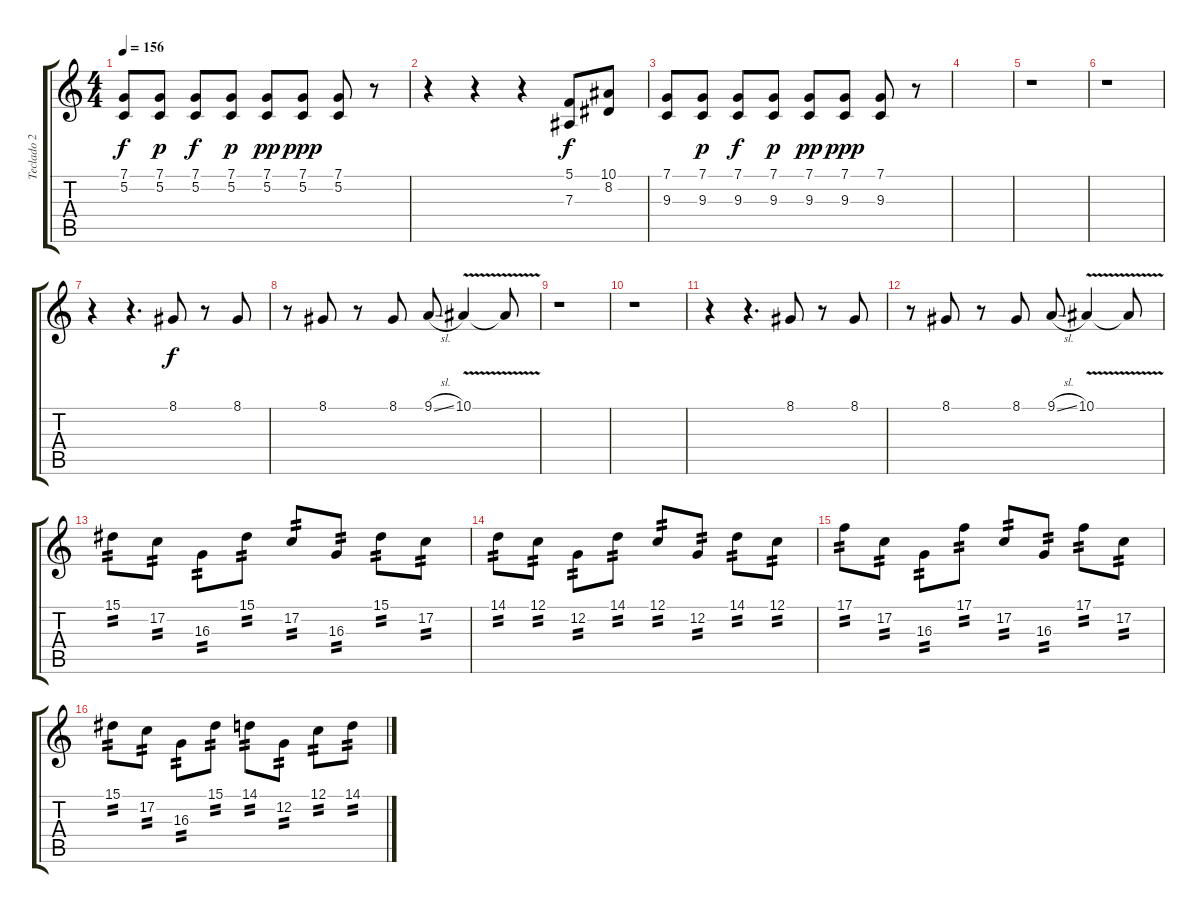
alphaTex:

\track ("Teclado 2" "Teclado 2") {instrument recorder}
\staff {score tabs}
\tuning (C4 G3 Eb3 Bb2 F2 C2) {hide}
\ts (4 4)
\tempo 156
\clef g2
\ks c
(7.1 5.2).8{dy f volume 10 instrument lead2sawtooth} (7.1 5.2).8{dy p} (7.1 5.2).8{dy f} (7.1 5.2).8{dy p} (7.1 5.2).8{dy pp} (7.1 5.2).8{dy ppp} (7.1 5.2).8{volume 7} r.8 |
r.4 r.4 r.4 (5.1 7.3).8{dy f volume 12} (10.1 8.2).8 |
(7.1 9.3).8{volume 12 instrument lead2sawtooth} (7.1 9.3).8{dy p} (7.1 9.3).8{dy f} (7.1 9.3).8{dy p} (7.1 9.3).8{dy pp} (7.1 9.3).8{dy ppp} (7.1 9.3).8{volume 7} r.8 |
|
r.1 |
r.1 |
r.4 r.4{d} 8.1.8{dy f volume 13 instrument choiraahs} r.8 8.1.8 |
r.8 8.1.8 r.8 8.1.8 9.1{sl}.8 10.1{v}.4 10.1{t}.8 |
r.1{volume 0} |
r.1 |
r.4 r.4{d} 8.1.8{volume 12} r.8 8.1.8 |
r.8 8.1.8 r.8 8.1.8 9.1{sl}.8 10.1{v}.4 10.1{t}.8 |
15.1.8{tp 2 volume 12 instrument lead1square} 17.2.8{tp 2} 16.3.8{tp 2} 15.1.8{tp 2} 17.2.8{tp 2} 16.3.8{tp 2} 15.1.8{tp 2} 17.2.8{tp 2} |
14.1.8{tp 2} 12.1.8{tp 2} 12.2.8{tp 2} 14.1.8{tp 2} 12.1.8{tp 2} 12.2.8{tp 2} 14.1.8{tp 2} 12.1.8{tp 2} |
17.1.8{tp 2} 17.2.8{tp 2} 16.3.8{tp 2} 17.1.8{tp 2} 17.2.8{tp 2} 16.3.8{tp 2} 17.1.8{tp 2} 17.2.8{tp 2} |
15.1.8{tp 2} 17.2.8{tp 2} 16.3.8{tp 2} 15.1.8{tp 2} 14.1.8{tp 2} 12.2.8{tp 2} 12.1.8{tp 2} 14.1.8{tp 2}
